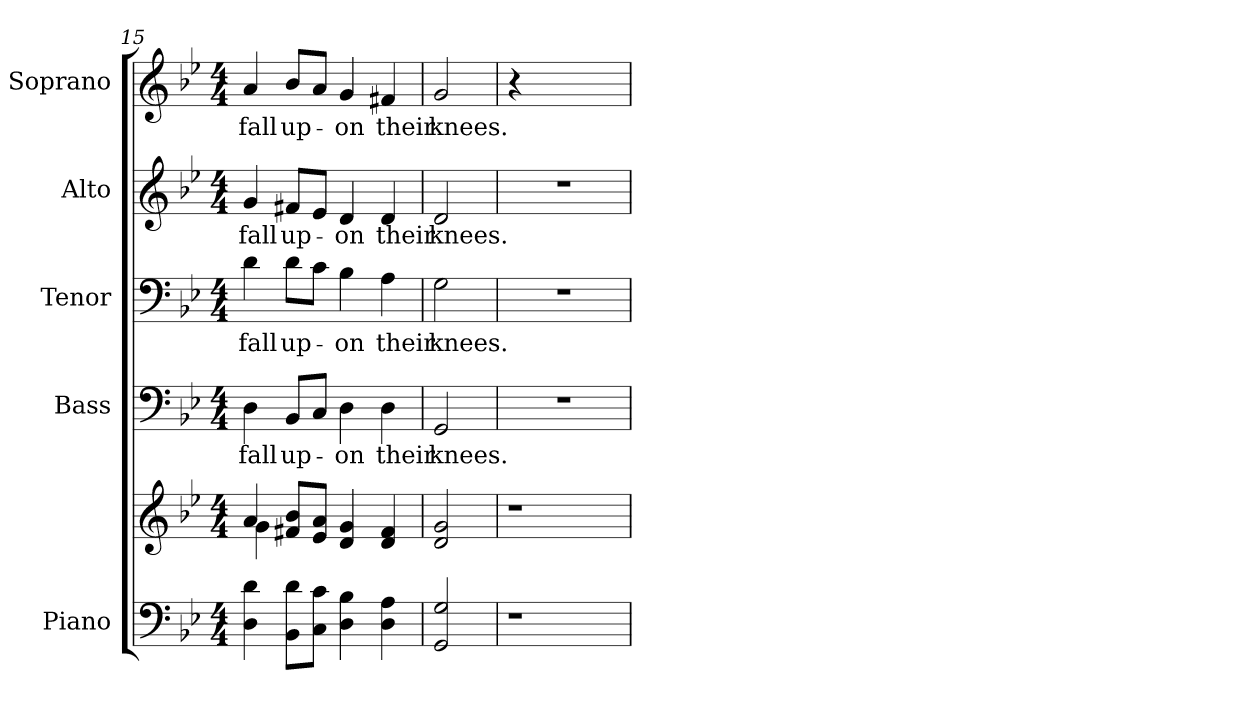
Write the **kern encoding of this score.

**kern	**kern	**kern	**text	**kern	**text	**kern	**text	**kern	**text
*part5	*part5	*part4	*part4	*part3	*part3	*part2	*part2	*part1	*part1
*staff6	*staff5	*staff4	*staff4	*staff3	*staff3	*staff2	*staff2	*staff1	*staff1
*I"Piano	*	*I"Bass	*	*I"Tenor	*	*I"Alto	*	*I"Soprano	*
*I'Pno.	*	*I'B.	*	*I'T.	*	*I'A.	*	*I'S.	*
*clefF4	*clefG2	*clefF4	*	*clefF4	*	*clefG2	*	*clefG2	*
*k[b-e-]	*k[b-e-]	*k[b-e-]	*	*k[b-e-]	*	*k[b-e-]	*	*k[b-e-]	*
*B-:	*B-:	*B-:	*	*B-:	*	*B-:	*	*B-:	*
*M4/4	*M4/4	*M4/4	*	*M4/4	*	*M4/4	*	*M4/4	*
=15	=15	=15	=15	=15	=15	=15	=15	=15	=15
*	*^	*	*	*	*	*	*	*	*
!	!	!	!	!LO:LY:b:color=#000000	!	!	!	!	!	!
!	!	!	!	!	!	!LO:LY:b:color=#000000	!	!	!	!
!	!	!	!	!	!	!	!	!LO:LY:b:color=#000000	!	!
!	!	!	!	!	!	!	!	!	!	!LO:LY:b:color=#000000
4Di\ 4di	4ai/	4gi\	4Di\	fall	4di\	fall	4gi/	fall	4ai/	fall
!	!	!	!	!LO:LY:b:color=#000000	!	!	!	!	!	!
!	!	!	!	!	!	!LO:LY:b:color=#000000	!	!	!	!
!	!	!	!	!	!	!	!	!LO:LY:b:color=#000000	!	!
!	!	!	!	!	!	!	!	!	!	!LO:LY:b:color=#000000
8BB-i\ 8diL	8f#Xi/ 8b-iL	4ryy	8BB-i/L	up-	8di\L	up-	8f#Xi/L	up-	8b-i/L	up-
8Ci\ 8ciJ	8e-i/ 8aiJ	.	8Ci/J	.	8ci\J	.	8e-i/J	.	8ai/J	.
!	!	!	!	!LO:LY:b:color=#000000	!	!	!	!	!	!
!	!	!	!	!	!	!LO:LY:b:color=#000000	!	!	!	!
!	!	!	!	!	!	!	!	!LO:LY:b:color=#000000	!	!
!	!	!	!	!	!	!	!	!	!	!LO:LY:b:color=#000000
4Di\ 4B-i	4di/ 4gi	2ryy	4Di\	-on	4B-i\	-on	4di/	-on	4gi/	-on
!	!	!	!	!LO:LY:b:color=#000000	!	!	!	!	!	!
!	!	!	!	!	!	!LO:LY:b:color=#000000	!	!	!	!
!	!	!	!	!	!	!	!	!LO:LY:b:color=#000000	!	!
!	!	!	!	!	!	!	!	!	!	!LO:LY:b:color=#000000
4Di\ 4Ai	4di/ 4f#i	.	4Di\	their	4Ai\	their	4di/	their	4f#Xi/	their
*	*v	*v	*	*	*	*	*	*	*	*
!!LO:PB:g=z
=16	=16	=16	=16	=16	=16	=16	=16	=16	=16
!	!	!	!LO:LY:b:color=#000000	!	!	!	!	!	!
!	!	!	!	!	!LO:LY:b:color=#000000	!	!	!	!
!	!	!	!	!	!	!	!LO:LY:b:color=#000000	!	!
!	!	!	!	!	!	!	!	!	!LO:LY:b:color=#000000
2GGi/ 2Gi	2di/ 2gi	2GGi/	knees.	2Gi\	knees.	2di/	knees.	2gi/	knees.
=17	=17	=17	=17	=17	=17	=17	=17	=17	=17
!LO:N:vis=1	!LO:N:vis=1	!LO:N:vis=1	!	!LO:N:vis=1	!	!LO:N:vis=1	!	!	!
4r	4r	1r	.	1r	.	1r	.	4r	.
2.ryy	2.ryy	.	.	.	.	.	.	2.ryy	.
=	=	=	=	=	=	=	=	=	=
*-	*-	*-	*-	*-	*-	*-	*-	*-	*-
